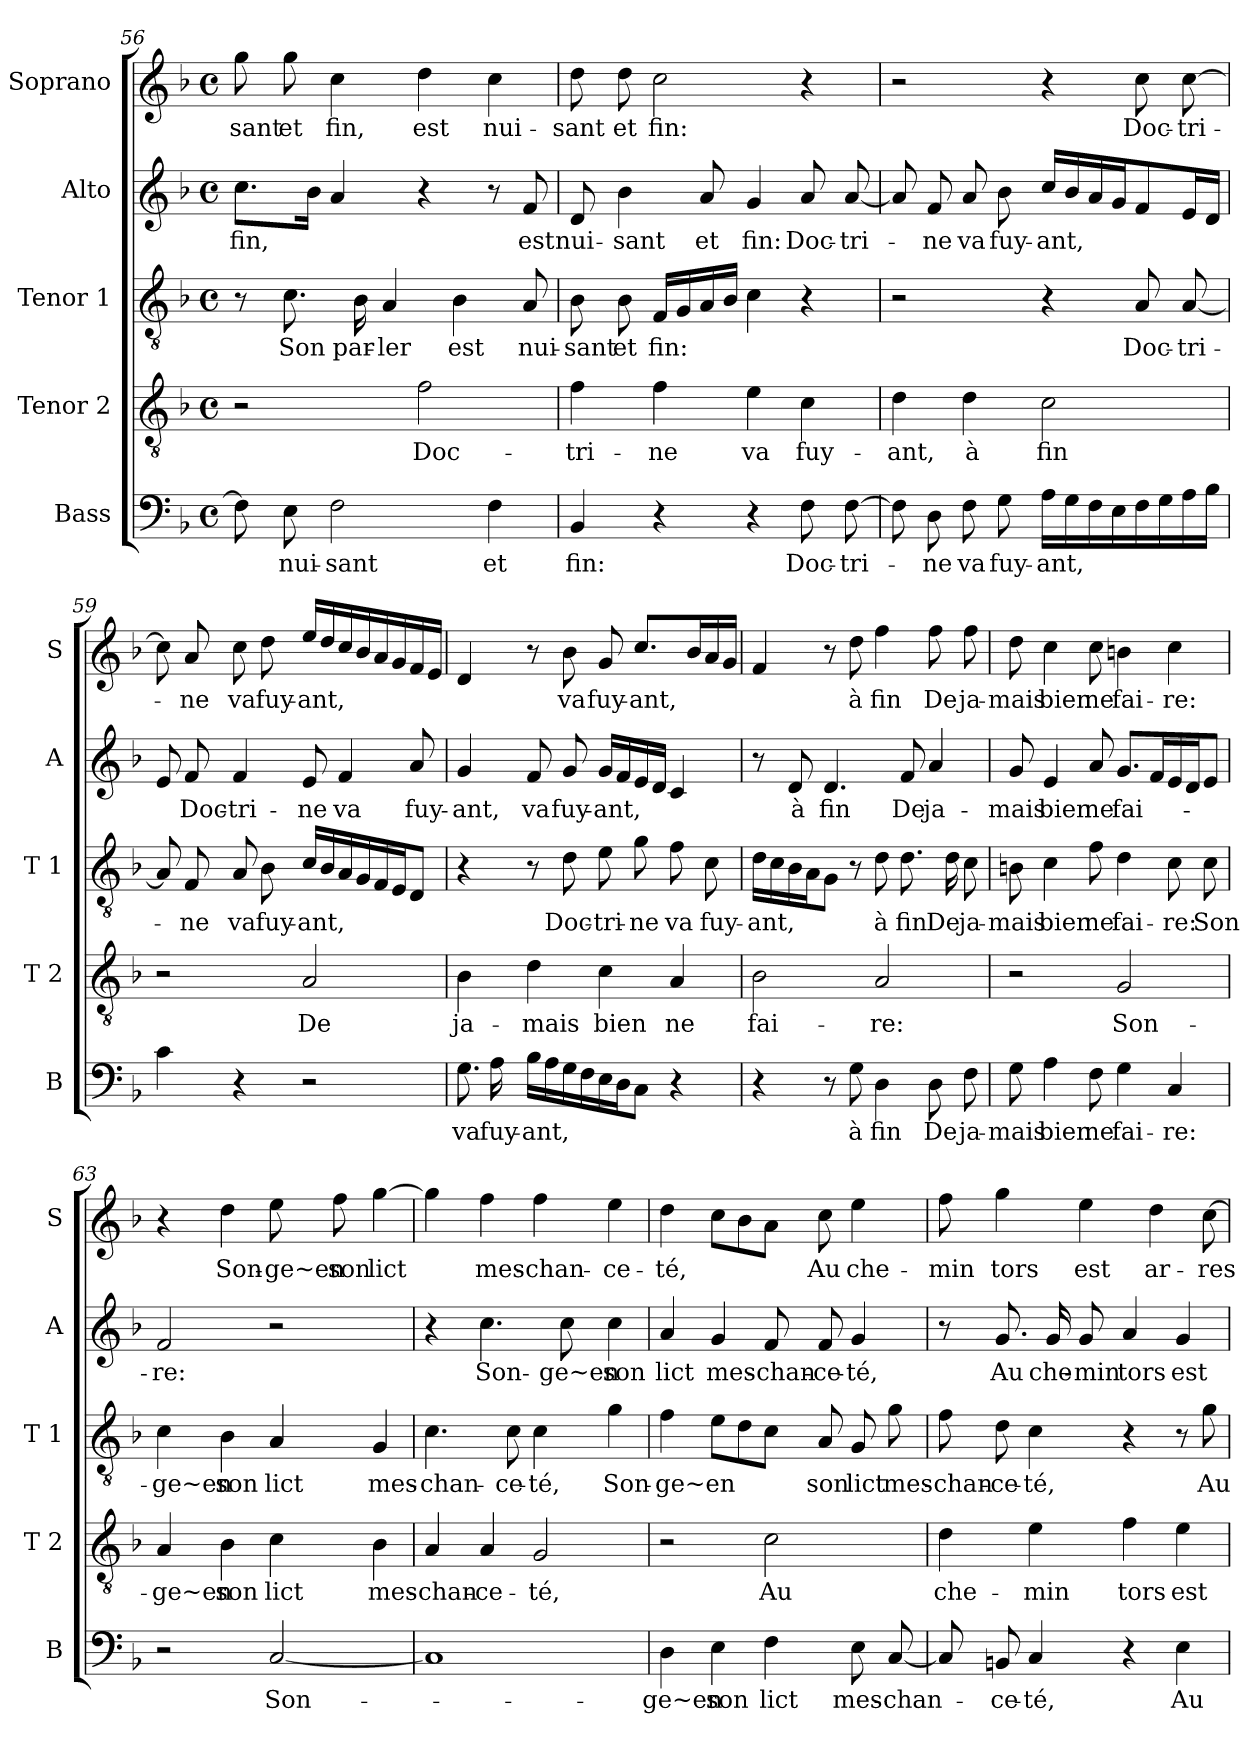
**kern	**text	**kern	**text	**kern	**text	**kern	**text	**kern	**text
*part5	*part5	*part4	*part4	*part3	*part3	*part2	*part2	*part1	*part1
*staff5	*staff5	*staff4	*staff4	*staff3	*staff3	*staff2	*staff2	*staff1	*staff1
*I"Bass	*	*I"Tenor 2	*	*I"Tenor 1	*	*I"Alto	*	*I"Soprano	*
*I'B	*	*I'T 2	*	*I'T 1	*	*I'A	*	*I'S	*
*clefF4	*	*clefGv2	*	*clefGv2	*	*clefG2	*	*clefG2	*
*k[b-]	*	*k[b-]	*	*k[b-]	*	*k[b-]	*	*k[b-]	*
*F:	*	*F:	*	*F:	*	*F:	*	*F:	*
*M4/4	*	*M4/4	*	*M4/4	*	*M4/4	*	*M4/4	*
*met(c)	*	*met(c)	*	*met(c)	*	*met(c)	*	*met(c)	*
=56	=56	=56	=56	=56	=56	=56	=56	=56	=56
!	!	!	!	!	!	!	!LO:LY:b	!	!LO:LY:b
8F\]	.	2r	.	8r	.	8.cc\L	fin,	8gg\	-sant
!	!LO:LY:b	!	!	!	!LO:LY:b	!	!	!	!LO:LY:b
8E\	nui-	.	.	8.c\	Son	.	.	8gg\	et
.	.	.	.	.	.	16b-\Jk	.	.	.
!	!LO:LY:b	!	!	!	!	!	!	!	!LO:LY:b
2F\	-sant	.	.	.	.	4a/	.	4cc\	fin,
!	!	!	!	!	!LO:LY:b	!	!	!	!
.	.	.	.	16B-\	par-	.	.	.	.
!	!	!	!	!	!LO:LY:b	!	!	!	!
.	.	.	.	4A/	-ler	.	.	.	.
!	!	!	!LO:LY:b	!	!	!	!	!	!LO:LY:b
.	.	2f\	Doc-	.	.	4r	.	4dd\	est
!	!	!	!	!	!LO:LY:b	!	!	!	!
.	.	.	.	4B-\	est	.	.	.	.
!	!LO:LY:b	!	!	!	!	!	!	!	!LO:LY:b
4F\	et	.	.	.	.	8r	.	4cc\	nui-
!	!	!	!	!	!LO:LY:b	!	!LO:LY:b	!	!
.	.	.	.	8A/	nui-	8f/	est	.	.
!!LO:PB:g=z
=57	=57	=57	=57	=57	=57	=57	=57	=57	=57
!	!LO:LY:b	!	!LO:LY:b	!	!LO:LY:b	!	!LO:LY:b	!	!LO:LY:b
4BB-/	fin:	4f\	-tri-	8B-\	-sant	8d/	nui-	8dd\	-sant
!	!	!	!	!	!LO:LY:b	!	!LO:LY:b	!	!LO:LY:b
.	.	.	.	8B-\	et	4b-\	-sant	8dd\	et
!	!	!	!LO:LY:b	!	!LO:LY:b	!	!	!	!LO:LY:b
4r	.	4f\	-ne	16F/LL	fin:	.	.	2cc\	fin:
.	.	.	.	16G/	.	.	.	.	.
!	!	!	!	!	!	!	!LO:LY:b	!	!
.	.	.	.	16A/	.	8a/	et	.	.
.	.	.	.	16B-/JJ	.	.	.	.	.
!	!	!	!LO:LY:b	!	!	!	!LO:LY:b	!	!
4r	.	4e\	va	4c\	.	4g/	fin:	.	.
!	!LO:LY:b	!	!LO:LY:b	!	!	!	!LO:LY:b	!	!
8F\	Doc-	4c\	fuy-	4r	.	8a/	Doc-	4r	.
!	!LO:LY:b	!	!	!	!	!	!LO:LY:b	!	!
[8F\	-tri-	.	.	.	.	[8a/	-tri-	.	.
=58	=58	=58	=58	=58	=58	=58	=58	=58	=58
!	!	!	!LO:LY:b	!	!	!	!	!	!
8F\]	.	4d\	-ant,	2r	.	8a/]	.	2r	.
!	!LO:LY:b	!	!	!	!	!	!LO:LY:b	!	!
8D\	-ne	.	.	.	.	8f/	-ne	.	.
!	!LO:LY:b	!	!LO:LY:b	!	!	!	!LO:LY:b	!	!
8F\	va	4d\	à	.	.	8a/	va	.	.
!	!LO:LY:b	!	!	!	!	!	!LO:LY:b	!	!
8G\	fuy-	.	.	.	.	8b-\	fuy-	.	.
!	!LO:LY:b	!	!LO:LY:b	!	!	!	!LO:LY:b	!	!
16A\LL	-ant,	2c\	fin	4r	.	16cc/LL	-ant,	4r	.
16G\	.	.	.	.	.	16b-/	.	.	.
16F\	.	.	.	.	.	16a/	.	.	.
16E\	.	.	.	.	.	16g/J	.	.	.
!	!	!	!	!	!LO:LY:b	!	!	!	!LO:LY:b
16F\	.	.	.	8A/	Doc-	8f/	.	8cc\	Doc-
16G\	.	.	.	.	.	.	.	.	.
!	!	!	!	!	!LO:LY:b	!	!	!	!LO:LY:b
16A\	.	.	.	[8A/	-tri-	16e/L	.	[8cc\	-tri-
16B-\JJ	.	.	.	.	.	16d/JJ	.	.	.
=59	=59	=59	=59	=59	=59	=59	=59	=59	=59
4c\	.	2r	.	8A/]	.	8e/	.	8cc\]	.
!	!	!	!	!	!LO:LY:b	!	!LO:LY:b	!	!LO:LY:b
.	.	.	.	8F/	-ne	8f/	Doc-	8a/	-ne
!	!	!	!	!	!LO:LY:b	!	!LO:LY:b	!	!LO:LY:b
4r	.	.	.	8A/	va	4f/	-tri-	8cc\	va
!	!	!	!	!	!LO:LY:b	!	!	!	!LO:LY:b
.	.	.	.	8B-\	fuy-	.	.	8dd\	fuy-
!	!	!	!LO:LY:b	!	!LO:LY:b	!	!LO:LY:b	!	!LO:LY:b
2r	.	2A/	De	16c/LL	-ant,	8e/	-ne	16ee/LL	-ant,
.	.	.	.	16B-/	.	.	.	16dd/	.
!	!	!	!	!	!	!	!LO:LY:b	!	!
.	.	.	.	16A/	.	4f/	va	16cc/	.
.	.	.	.	16G/	.	.	.	16b-/	.
.	.	.	.	16F/	.	.	.	16a/	.
.	.	.	.	16E/J	.	.	.	16g/	.
!	!	!	!	!	!	!	!LO:LY:b	!	!
.	.	.	.	8D/J	.	8a/	fuy-	16f/	.
.	.	.	.	.	.	.	.	16e/JJ	.
!!LO:LB:g=z
=60	=60	=60	=60	=60	=60	=60	=60	=60	=60
!	!LO:LY:b	!	!LO:LY:b	!	!	!	!LO:LY:b	!	!
8.G\	va	4B-\	ja-	4r	.	4g/	-ant,	4d/	.
!	!LO:LY:b	!	!	!	!	!	!	!	!
16A\	fuy-	.	.	.	.	.	.	.	.
!	!LO:LY:b	!	!LO:LY:b	!	!	!	!LO:LY:b	!	!
16B-\LL	-ant,	4d\	-mais	8r	.	8f/	va	8r	.
16A\	.	.	.	.	.	.	.	.	.
!	!	!	!	!	!LO:LY:b	!	!LO:LY:b	!	!LO:LY:b
16G\	.	.	.	8d\	Doc-	8g/	fuy-	8b-\	va
16F\	.	.	.	.	.	.	.	.	.
!	!	!	!LO:LY:b	!	!LO:LY:b	!	!LO:LY:b	!	!LO:LY:b
16E\	.	4c\	bien	8e\	-tri-	16g/LL	-ant,	8g/	fuy-
16D\J	.	.	.	.	.	16f/	.	.	.
!	!	!	!	!	!LO:LY:b	!	!	!	!LO:LY:b
8C\J	.	.	.	8g\	-ne	16e/	.	8.cc/L	-ant,
.	.	.	.	.	.	16d/JJ	.	.	.
!	!	!	!LO:LY:b	!	!LO:LY:b	!	!	!	!
4r	.	4A/	ne	8f\	va	4c/	.	.	.
.	.	.	.	.	.	.	.	16b-/L	.
!	!	!	!	!	!LO:LY:b	!	!	!	!
.	.	.	.	8c\	fuy-	.	.	16a/	.
.	.	.	.	.	.	.	.	16g/JJ	.
=61	=61	=61	=61	=61	=61	=61	=61	=61	=61
!	!	!	!LO:LY:b	!	!LO:LY:b	!	!	!	!
4r	.	2B-\	fai-	16d\LL	-ant,	8r	.	4f/	.
.	.	.	.	16c\	.	.	.	.	.
!	!	!	!	!	!	!	!LO:LY:b	!	!
.	.	.	.	16B-\	.	8d/	à	.	.
.	.	.	.	16A\J	.	.	.	.	.
!	!	!	!	!	!	!	!LO:LY:b	!	!
8r	.	.	.	8G\J	.	4.d/	fin	8r	.
!	!LO:LY:b	!	!	!	!	!	!	!	!LO:LY:b
8G\	à	.	.	8r	.	.	.	8dd\	à
!	!LO:LY:b	!	!LO:LY:b	!	!LO:LY:b	!	!	!	!LO:LY:b
4D\	fin	2A/	-re:	8d\	à	.	.	4ff\	fin
!	!	!	!	!	!LO:LY:b	!	!LO:LY:b	!	!
.	.	.	.	8.d\	fin	8f/	De	.	.
!	!LO:LY:b	!	!	!	!	!	!LO:LY:b	!	!LO:LY:b
8D\	De	.	.	.	.	4a/	ja-	8ff\	De
!	!	!	!	!	!LO:LY:b	!	!	!	!
.	.	.	.	16d\	De	.	.	.	.
!	!LO:LY:b	!	!	!	!LO:LY:b	!	!	!	!LO:LY:b
8F\	ja-	.	.	8c\	ja-	.	.	8ff\	ja-
=62	=62	=62	=62	=62	=62	=62	=62	=62	=62
!	!LO:LY:b	!	!	!	!LO:LY:b	!	!LO:LY:b	!	!LO:LY:b
8G\	-mais	2r	.	8Bn\	-mais	8g/	-mais	8dd\	-mais
!	!LO:LY:b	!	!	!	!LO:LY:b	!	!LO:LY:b	!	!LO:LY:b
4A\	bien	.	.	4c\	bien	4e/	bien	4cc\	bien
!	!LO:LY:b	!	!	!	!LO:LY:b	!	!LO:LY:b	!	!LO:LY:b
8F\	ne	.	.	8f\	ne	8a/	ne	8cc\	ne
!	!LO:LY:b	!	!LO:LY:b	!	!LO:LY:b	!	!LO:LY:b	!	!LO:LY:b
4G\	fai-	2G/	Son-	4d\	fai-	8.g/L	fai-	4bn\	fai-
.	.	.	.	.	.	16f/L	.	.	.
!	!LO:LY:b	!	!	!	!LO:LY:b	!	!	!	!LO:LY:b
4C/	-re:	.	.	8c\	-re:	16e/	.	4cc\	-re:
.	.	.	.	.	.	16d/J	.	.	.
!	!	!	!	!	!LO:LY:b	!	!	!	!
.	.	.	.	8c\	Son-	8e/J	.	.	.
=63	=63	=63	=63	=63	=63	=63	=63	=63	=63
!	!	!	!LO:LY:b	!	!LO:LY:b	!	!LO:LY:b	!	!
2r	.	4A/	-ge~en	4c\	-ge~en	2f/	-re:	4r	.
!	!	!	!LO:LY:b	!	!LO:LY:b	!	!	!	!LO:LY:b
.	.	4B-\	son	4B-\	son	.	.	4dd\	Son-
!	!LO:LY:b	!	!LO:LY:b	!	!LO:LY:b	!	!	!	!LO:LY:b
[2C/	Son-	4c\	lict	4A/	lict	2r	.	8ee\	-ge~en
!	!	!	!	!	!	!	!	!	!LO:LY:b
.	.	.	.	.	.	.	.	8ff\	son
!	!	!	!LO:LY:b	!	!LO:LY:b	!	!	!	!LO:LY:b
.	.	4B-\	mes-	4G/	mes-	.	.	[4gg\	lict
!!LO:LB:g=z
=64	=64	=64	=64	=64	=64	=64	=64	=64	=64
!	!	!	!LO:LY:b	!	!LO:LY:b	!	!	!	!
1C]	.	4A/	-chan-	4.c\	-chan-	4r	.	4gg\]	.
!	!	!	!LO:LY:b	!	!	!	!LO:LY:b	!	!LO:LY:b
.	.	4A/	-ce-	.	.	4.cc\	Son-	4ff\	mes-
!	!	!	!	!	!LO:LY:b	!	!	!	!
.	.	.	.	8c\	-ce-	.	.	.	.
!	!	!	!LO:LY:b	!	!LO:LY:b	!	!	!	!LO:LY:b
.	.	2G/	-té,	4c\	-té,	.	.	4ff\	-chan-
!	!	!	!	!	!	!	!LO:LY:b	!	!
.	.	.	.	.	.	8cc\	-ge~en	.	.
!	!	!	!	!	!LO:LY:b	!	!LO:LY:b	!	!LO:LY:b
.	.	.	.	4g\	Son-	4cc\	son	4ee\	-ce-
=65	=65	=65	=65	=65	=65	=65	=65	=65	=65
!	!LO:LY:b	!	!	!	!LO:LY:b	!	!LO:LY:b	!	!LO:LY:b
4D\	-ge~en	2r	.	4f\	-ge~en	4a/	lict	4dd\	-té,
!	!LO:LY:b	!	!	!	!	!	!LO:LY:b	!	!
4E\	son	.	.	8e\L	.	4g/	mes-	8cc\L	.
.	.	.	.	8d\	.	.	.	8b-\	.
!	!LO:LY:b	!	!LO:LY:b	!	!	!	!LO:LY:b	!	!
4F\	lict	2c\	Au	8c\J	.	8f/	-chan-	8a\J	.
!	!	!	!	!	!LO:LY:b	!	!LO:LY:b	!	!LO:LY:b
.	.	.	.	8A/	son	8f/	-ce-	8cc\	Au
!	!LO:LY:b	!	!	!	!LO:LY:b	!	!LO:LY:b	!	!LO:LY:b
8E\	mes-	.	.	8G/	lict	4g/	-té,	4ee\	che-
!	!LO:LY:b	!	!	!	!LO:LY:b	!	!	!	!
[8C/	-chan-	.	.	8g\	mes-	.	.	.	.
=66	=66	=66	=66	=66	=66	=66	=66	=66	=66
!	!	!	!LO:LY:b	!	!LO:LY:b	!	!	!	!LO:LY:b
8C/]	.	4d\	che-	8f\	-chan-	8r	.	8ff\	-min
!	!LO:LY:b	!	!	!	!LO:LY:b	!	!LO:LY:b	!	!LO:LY:b
8BBn/	-ce-	.	.	8d\	-ce-	8.g/	Au	4gg\	tors
!	!LO:LY:b	!	!LO:LY:b	!	!LO:LY:b	!	!	!	!
4C/	-té,	4e\	-min	4c\	-té,	.	.	.	.
!	!	!	!	!	!	!	!LO:LY:b	!	!
.	.	.	.	.	.	16g/	che-	.	.
!	!	!	!	!	!	!	!LO:LY:b	!	!LO:LY:b
.	.	.	.	.	.	8g/	-min	4ee\	est
!	!	!	!LO:LY:b	!	!	!	!LO:LY:b	!	!
4r	.	4f\	tors	4r	.	4a/	tors	.	.
!	!	!	!	!	!	!	!	!	!LO:LY:b
.	.	.	.	.	.	.	.	4dd\	ar-
!	!LO:LY:b	!	!LO:LY:b	!	!	!	!LO:LY:b	!	!
4E\	Au	4e\	est	8r	.	4g/	est	.	.
!	!	!	!	!	!LO:LY:b	!	!	!	!LO:LY:b
.	.	.	.	8g\	Au	.	.	[8cc\	-res-
=	=	=	=	=	=	=	=	=	=
*-	*-	*-	*-	*-	*-	*-	*-	*-	*-
